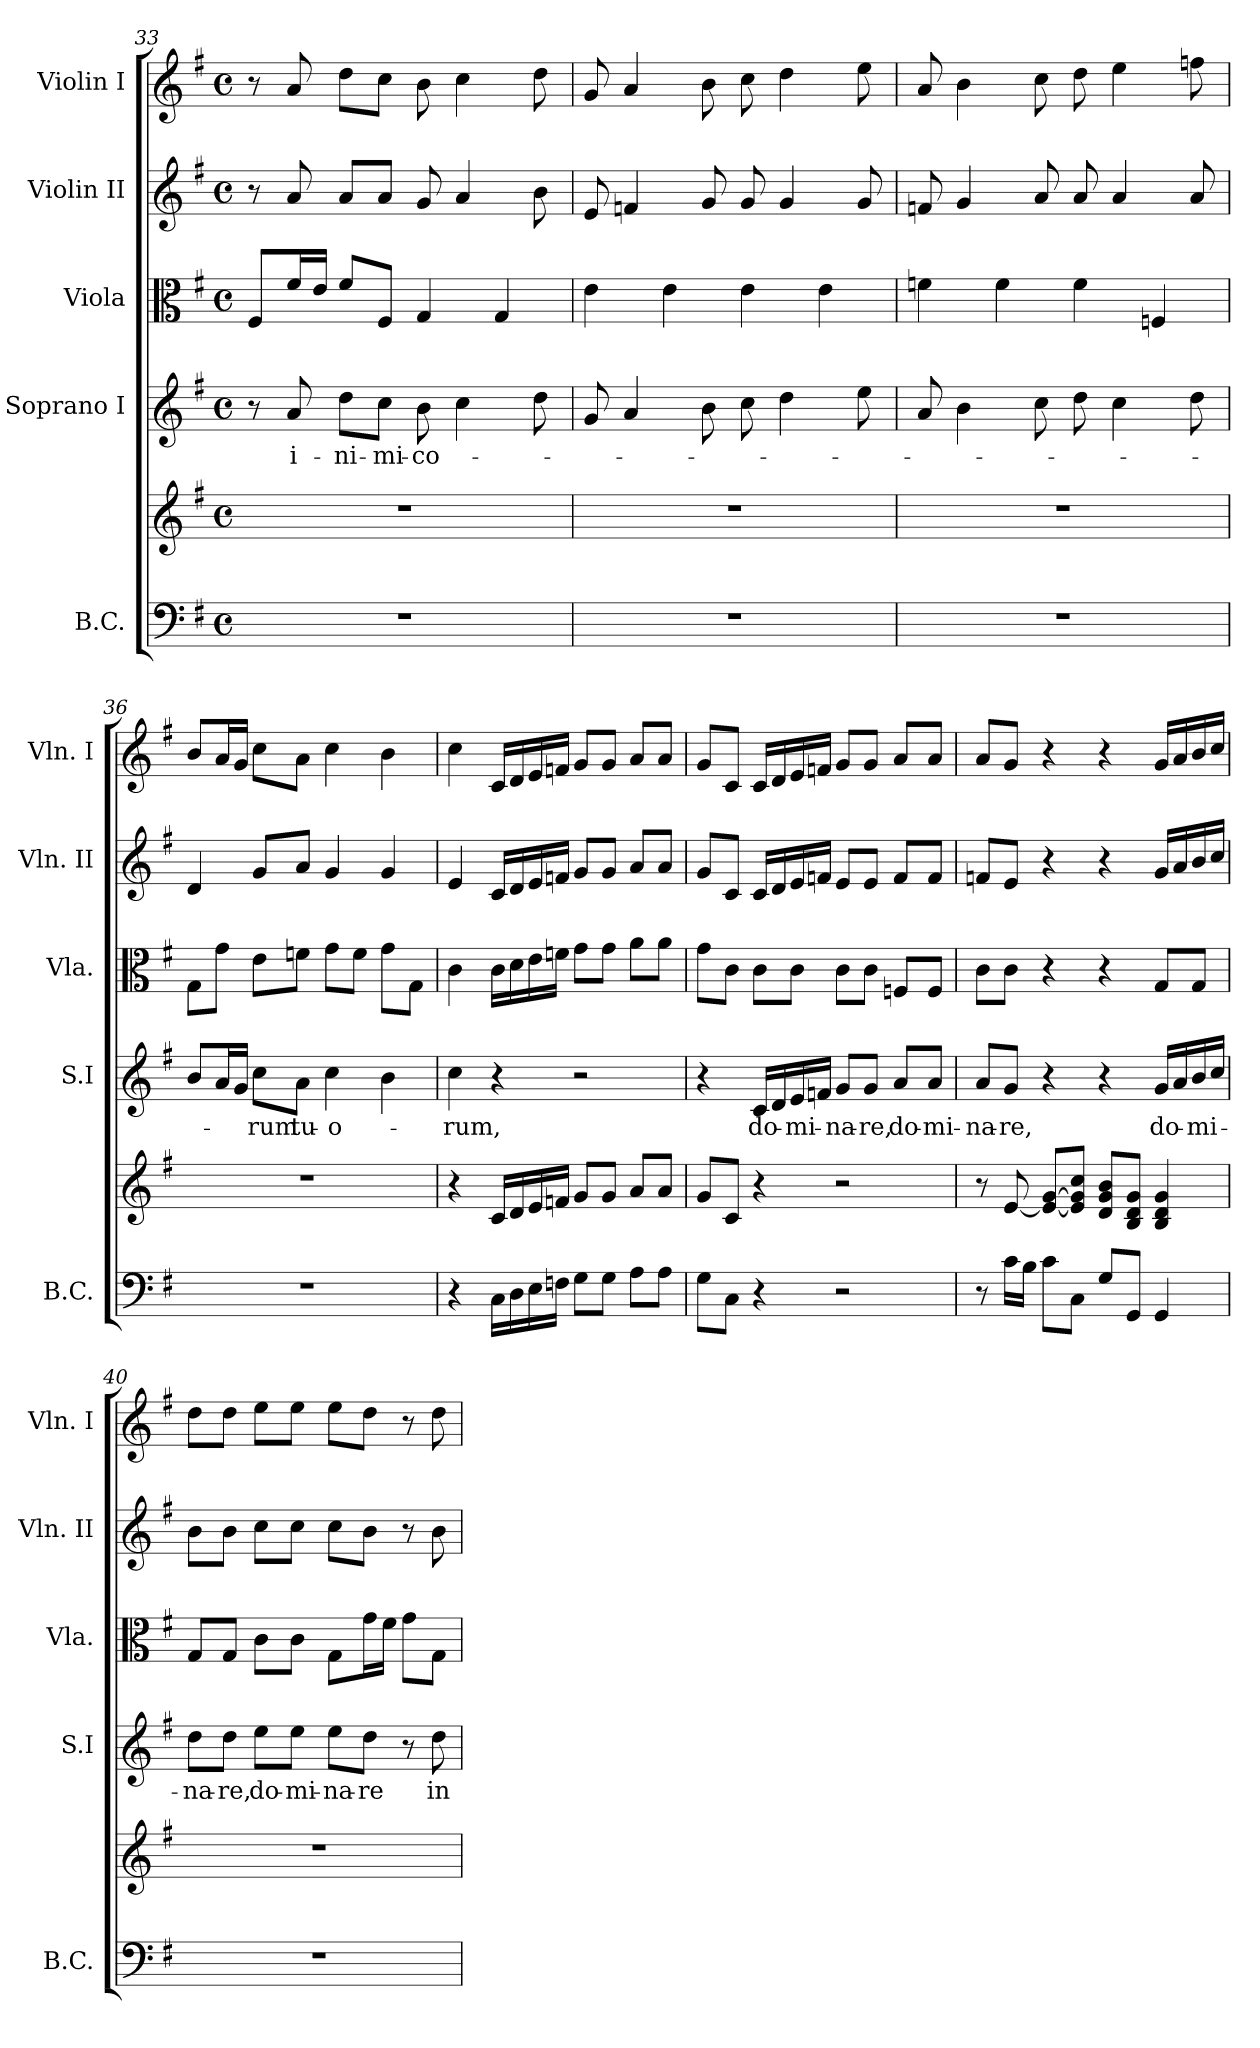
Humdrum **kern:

**kern	**kern	**kern	**text	**kern	**kern	**kern
*part5	*part5	*part4	*part4	*part3	*part2	*part1
*staff6	*staff5	*staff4	*staff4	*staff3	*staff2	*staff1
*I"B.C.	*	*I"Soprano I	*	*I"Viola	*I"Violin II	*I"Violin I
*I'B.C.	*	*I'S.I	*	*I'Vla.	*I'Vln. II	*I'Vln. I
!!LO:LB:g=z
*clefF4	*clefG2	*clefG2	*	*clefC3	*clefG2	*clefG2
*k[f#]	*k[f#]	*k[f#]	*	*k[f#]	*k[f#]	*k[f#]
*G:	*G:	*G:	*	*G:	*G:	*G:
*M4/4	*M4/4	*M4/4	*	*M4/4	*M4/4	*M4/4
*met(c)	*met(c)	*met(c)	*	*met(c)	*met(c)	*met(c)
=33	=33	=33	=33	=33	=33	=33
1r	1r	8r	.	8F#i/L	8r	8r
!	!	!	!LO:LY:b	!	!	!
.	.	8a/	i-	16f#/L	8a/	8a/
.	.	.	.	16e/JJ	.	.
!	!	!	!LO:LY:b	!	!	!
.	.	8dd\L	-ni-	8f#/L	8a/L	8dd\L
!	!	!	!LO:LY:b	!	!	!
.	.	8cc\J	-mi-	8F#/J	8a/J	8cc\J
!	!	!	!LO:LY:b	!	!	!
.	.	8b\	-co-	4G/	8g/	8b\
.	.	4cc\	.	.	4a/	4cc\
.	.	.	.	4G/	.	.
.	.	8dd\	.	.	8b\	8dd\
=34	=34	=34	=34	=34	=34	=34
1r	1r	8g/	.	4e\	8e/	8g/
.	.	4a/	.	.	4fn/	4a/
.	.	.	.	4e\	.	.
.	.	8b\	.	.	8g/	8b\
.	.	8cc\	.	4e\	8g/	8cc\
.	.	4dd\	.	.	4g/	4dd\
.	.	.	.	4e\	.	.
.	.	8ee\	.	.	8g/	8ee\
=35	=35	=35	=35	=35	=35	=35
1r	1r	8a/	.	4fn\	8fn/	8a/
.	.	4b\	.	.	4g/	4b\
.	.	.	.	4f\	.	.
.	.	8cc\	.	.	8a/	8cc\
.	.	8dd\	.	4f\	8a/	8dd\
.	.	4cc\	.	.	4a/	4ee\
.	.	.	.	4Fn/	.	.
.	.	8dd\	.	.	8a/	8ffn\
=36	=36	=36	=36	=36	=36	=36
1r	1r	8b/L	.	8G\L	4d/	8b/L
.	.	16a/L	.	8g\J	.	16a/L
.	.	16g/JJ	.	.	.	16g/JJ
!	!	!	!LO:LY:b	!	!	!
.	.	8cc\L	-rum	8e\L	8g/L	8cc\L
!	!	!	!LO:LY:b	!	!	!
.	.	8a\J	tu-	8fn\J	8a/J	8a\J
!	!	!	!LO:LY:b	!	!	!
.	.	4cc\	-o-	8g\L	4g/	4cc\
.	.	.	.	8f\J	.	.
.	.	4b\	.	8g\L	4g/	4b\
.	.	.	.	8G\J	.	.
!!LO:PB:g=z
=37	=37	=37	=37	=37	=37	=37
!	!	!	!LO:LY:b	!	!	!
4r	4r	4cc\	-rum,	4c\	4e/	4cc\
16C\LL	16c/LL	4r	.	16c\LL	16c/LL	16c/LL
16D\	16d/	.	.	16d\	16d/	16d/
16E\	16e/	.	.	16e\	16e/	16e/
16Fn\JJ	16fn/JJ	.	.	16fn\JJ	16fn/JJ	16fn/JJ
8G\L	8g/L	2r	.	8g\L	8g/L	8g/L
8G\J	8g/J	.	.	8g\J	8g/J	8g/J
8A\L	8a/L	.	.	8a\L	8a/L	8a/L
8A\J	8a/J	.	.	8a\J	8a/J	8a/J
=38	=38	=38	=38	=38	=38	=38
8G\L	8g/L	4r	.	8g\L	8g/L	8g/L
8C\J	8c/J	.	.	8c\J	8c/J	8c/J
!	!	!	!LO:LY:b	!	!	!
4r	4r	16c/LL	do-	8c\L	16c/LL	16c/LL
.	.	16d/	.	.	16d/	16d/
!	!	!	!LO:LY:b	!	!	!
.	.	16e/	-mi-	8c\J	16e/	16e/
.	.	16fn/JJ	.	.	16fn/JJ	16fn/JJ
!	!	!	!LO:LY:b	!	!	!
2r	2r	8g/L	-na-	8c\L	8e/L	8g/L
!	!	!	!LO:LY:b	!	!	!
.	.	8g/J	-re,	8c\J	8e/J	8g/J
!	!	!	!LO:LY:b	!	!	!
.	.	8a/L	do-	8Fn/L	8f/L	8a/L
!	!	!	!LO:LY:b	!	!	!
.	.	8a/J	-mi-	8F/J	8f/J	8a/J
=39	=39	=39	=39	=39	=39	=39
!	!	!	!LO:LY:b	!	!	!
8r	8r	8a/L	-na-	8c\L	8fn/L	8a/L
!	!	!	!LO:LY:b	!	!	!
16c\LL	[8e/	8g/J	-re,	8c\J	8e/J	8g/J
16B\JJ	.	.	.	.	.	.
8c\L	8e/_ [8g/L	4r	.	4r	4r	4r
8C\J	8e/] 8g/] 8cc/J	.	.	.	.	.
8G/L	8d/ 8g/ 8b/L	4r	.	4r	4r	4r
8GG/J	8B/ 8d/ 8g/J	.	.	.	.	.
!	!	!	!LO:LY:b	!	!	!
4GG/	4B/ 4d/ 4g/	16g/LL	do-	8G/L	16g/LL	16g/LL
.	.	16a/	.	.	16a/	16a/
!	!	!	!LO:LY:b	!	!	!
.	.	16b/	-mi-	8G/J	16b/	16b/
.	.	16cc/JJ	.	.	16cc/JJ	16cc/JJ
!!LO:LB:g=z
=40	=40	=40	=40	=40	=40	=40
!	!	!	!LO:LY:b	!	!	!
1r	1r	8dd\L	-na-	8G/L	8b\L	8dd\L
!	!	!	!LO:LY:b	!	!	!
.	.	8dd\J	-re,	8G/J	8b\J	8dd\J
!	!	!	!LO:LY:b	!	!	!
.	.	8ee\L	do-	8c\L	8cc\L	8ee\L
!	!	!	!LO:LY:b	!	!	!
.	.	8ee\J	-mi-	8c\J	8cc\J	8ee\J
!	!	!	!LO:LY:b	!	!	!
.	.	8ee\L	-na-	8G\L	8cc\L	8ee\L
!	!	!	!LO:LY:b	!	!	!
.	.	8dd\J	-re	16g\L	8b\J	8dd\J
.	.	.	.	16f#\JJ	.	.
.	.	8r	.	8g\L	8r	8r
!	!	!	!LO:LY:b	!	!	!
.	.	8dd\	in	8G\J	8b\	8dd\
=	=	=	=	=	=	=
*-	*-	*-	*-	*-	*-	*-
